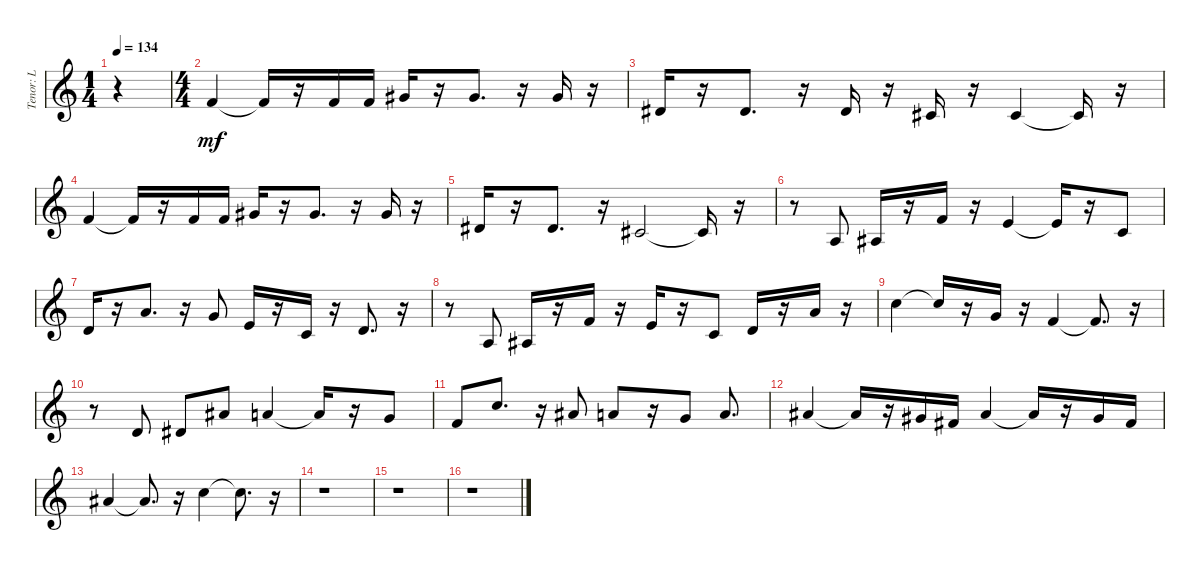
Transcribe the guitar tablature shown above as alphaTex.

\track ("Tenor: L" "Tenor: L") {instrument trumpet}
\staff {score}
\tuning (E4 B3 G3 D3 A2 E2 B1) {hide}
\ts (1 4)
\tempo 134
\clef g2
\ks c
r.4{dy mf instrument trumpet} |
\ts (4 4)
1.1.4 1.1{t}.16 r.16 1.1.16 1.1.16 4.1.16 r.16 4.1.8{d} r.16 4.1.16 r.16 |
4.2.16 r.16 4.2.8{d} r.16 4.2.16 r.16 2.2.16 r.16 2.2.4 2.2{t}.16 r.16 |
1.1.4 1.1{t}.16 r.16 1.1.16 1.1.16 4.1.16 r.16 4.1.8{d} r.16 4.1.16 r.16 |
4.2.16 r.16 4.2.8{d} r.16 2.2.2 2.2{t}.16 r.16 |
r.8 2.3.8 3.3.16 r.16 1.1.16 r.16 0.1.4 0.1{t}.16 r.16 1.2.8 |
3.2.16 r.16 5.1.8{d} r.16 3.1.8 0.1.16 r.16 1.2.16 r.16 3.2.8{d} r.16 |
r.8 2.3.8 3.3.16 r.16 1.1.16 r.16 0.1.16 r.16 1.2.8 3.2.16 r.16 5.1.16 r.16 |
8.1.4 8.1{t}.16 r.16 3.1.16 r.16 1.1.4 1.1{t}.8{d} r.16 |
r.8 3.2.8 4.2.8 6.1.8 5.1.4 5.1{t}.16 r.16 3.1.8 |
1.1.8 8.1.8{d} r.16 6.1.8 5.1.8 r.16 3.1.8 5.1.8{d} |
6.1.4 6.1{t}.16 r.16 4.1.16 2.1.16 6.1.4 6.1{t}.16 r.16 4.1.16 2.1.16 |
6.1.4 6.1{t}.8{d} r.16 8.1.4 8.1{t}.8{d} r.16 |
r.1 |
r.1 |
r.1
